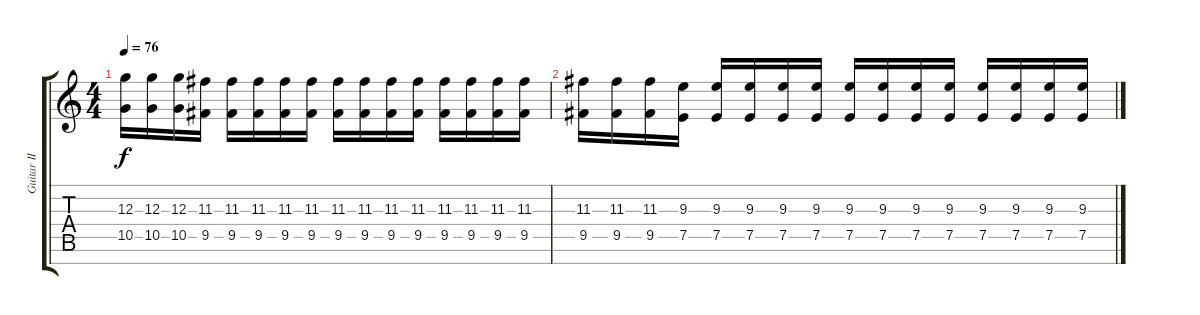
\track ("Guitar II" "Guitar II") {instrument distortionguitar}
\staff {score tabs}
\tuning (E4 B3 G3 D3 A2 E2 B1) {hide}
\ts (4 4)
\tempo 76
\clef g2
\ks c
(12.3 10.5).16{dy f} (12.3 10.5).16 (12.3 10.5).16 (11.3 9.5).16 (11.3 9.5).16 (11.3 9.5).16 (11.3 9.5).16 (11.3 9.5).16 (11.3 9.5).16 (11.3 9.5).16 (11.3 9.5).16 (11.3 9.5).16 (11.3 9.5).16 (11.3 9.5).16 (11.3 9.5).16 (11.3 9.5).16 |
(11.3 9.5).16 (11.3 9.5).16 (11.3 9.5).16 (9.3 7.5).16 (9.3 7.5).16 (9.3 7.5).16 (9.3 7.5).16 (9.3 7.5).16 (9.3 7.5).16 (9.3 7.5).16 (9.3 7.5).16 (9.3 7.5).16 (9.3 7.5).16 (9.3 7.5).16 (9.3 7.5).16 (9.3 7.5).16
